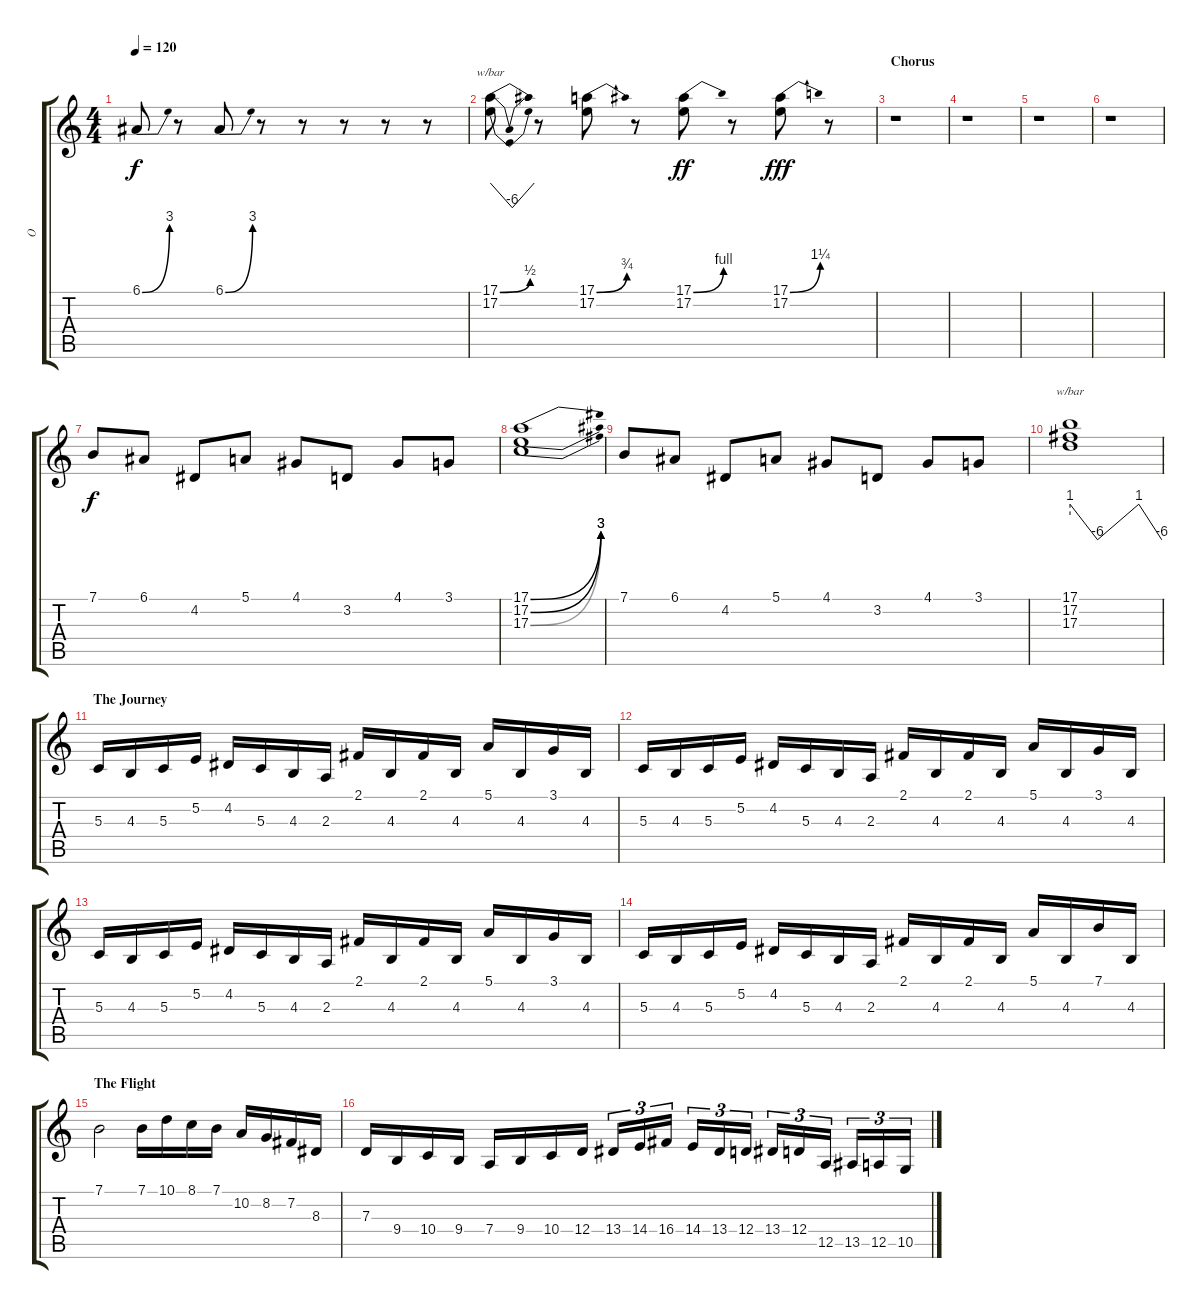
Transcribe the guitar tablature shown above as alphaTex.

\track ("O" "O") {instrument voiceoohs}
\staff {score tabs}
\tuning (E4 B3 G3 D3 A2 E2) {hide}
\ts (4 4)
\tempo 120
\clef g2
\ks c
6.1{be (bend 0 0 60 12)}.8{dy f} r.8 6.1{be (bend 0 0 60 12)}.8 r.8 r.8 r.8 r.8 r.8 |
(17.1{be (bend 0 0 60 2)} 17.2).8{tbe (dip default 0 0 30 -24 60 0)} r.8 (17.1{be (bend 0 0 60 3)} 17.2).8 r.8 (17.1{be (bend 0 0 60 4)} 17.2).8{dy ff} r.8 (17.1{be (bend 0 0 60 5)} 17.2).8{dy fff} r.8 |
\section ("" "Chorus")
r.1 |
r.1 |
r.1 |
r.1 |
7.1.8{dy f} 6.1.8 4.2.8 5.1.8 4.1.8 3.2.8 4.1.8 3.1.8 |
(17.1{be (bend 0 0 60 12)} 17.2{be (bend 0 0 60 12)} 17.3{be (bend 0 0 60 12)}).1 |
7.1.8 6.1.8 4.2.8 5.1.8 4.1.8 3.2.8 4.1.8 3.1.8 |
(17.1 17.2 17.3).1{tbe (custom default 0 4 18 -24 45 4 60 -24)} |
\section ("" "The Journey")
5.3.16 4.3.16 5.3.16 5.2.16 4.2.16 5.3.16 4.3.16 2.3.16 2.1.16 4.3.16 2.1.16 4.3.16 5.1.16 4.3.16 3.1.16 4.3.16 |
5.3.16 4.3.16 5.3.16 5.2.16 4.2.16 5.3.16 4.3.16 2.3.16 2.1.16 4.3.16 2.1.16 4.3.16 5.1.16 4.3.16 3.1.16 4.3.16 |
5.3.16 4.3.16 5.3.16 5.2.16 4.2.16 5.3.16 4.3.16 2.3.16 2.1.16 4.3.16 2.1.16 4.3.16 5.1.16 4.3.16 3.1.16 4.3.16 |
5.3.16 4.3.16 5.3.16 5.2.16 4.2.16 5.3.16 4.3.16 2.3.16 2.1.16 4.3.16 2.1.16 4.3.16 5.1.16 4.3.16 7.1.16 4.3.16 |
\section ("" "The Flight")
7.1.2 7.1.16 10.1.16 8.1.16 7.1.16 10.2.16 8.2.16 7.2.16 8.3.16 |
7.3.16 9.4.16 10.4.16 9.4.16 7.4.16 9.4.16 10.4.16 12.4.16 13.4.16{tu (3 2)} 14.4.16{tu (3 2)} 16.4.16{tu (3 2)} 14.4.16{tu (3 2)} 13.4.16{tu (3 2)} 12.4.16{tu (3 2)} 13.4.16{tu (3 2)} 12.4.16{tu (3 2)} 12.5.16{tu (3 2)} 13.5.16{tu (3 2)} 12.5.16{tu (3 2)} 10.5.16{tu (3 2)}
